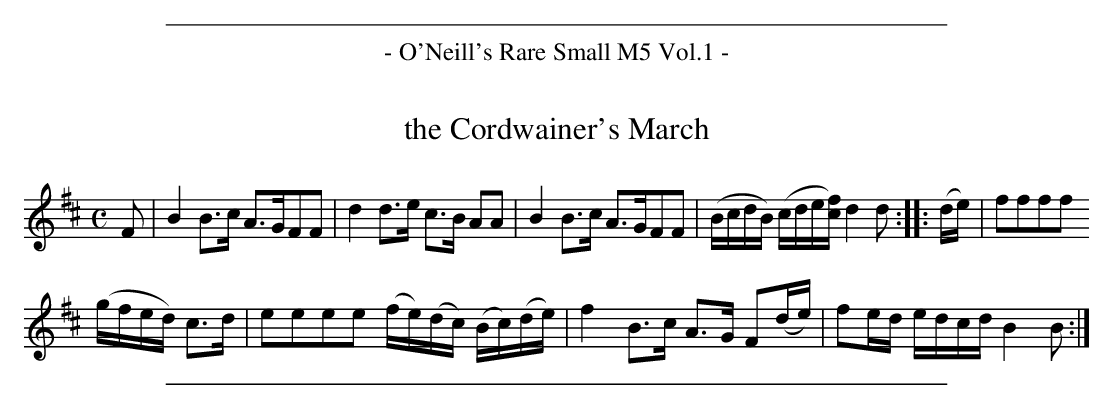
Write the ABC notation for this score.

X:1
T: the Cordwainer's March
M: C
L: 1/16
K: Bm
F2 |\
B4 B3c A3GF2F2 | d4 d3e c3B A2A2 | B4 B3c A3GF2F2 | (BcdB) (cde[fc]) d4d2 :: (de) | f2f2f2f2
(gfed) c3d | e2e2e2e2 (fe)(dc) (Bc)(de) | f4 B3c A3G F2(de) | f2ed edcd B4B2 :|
